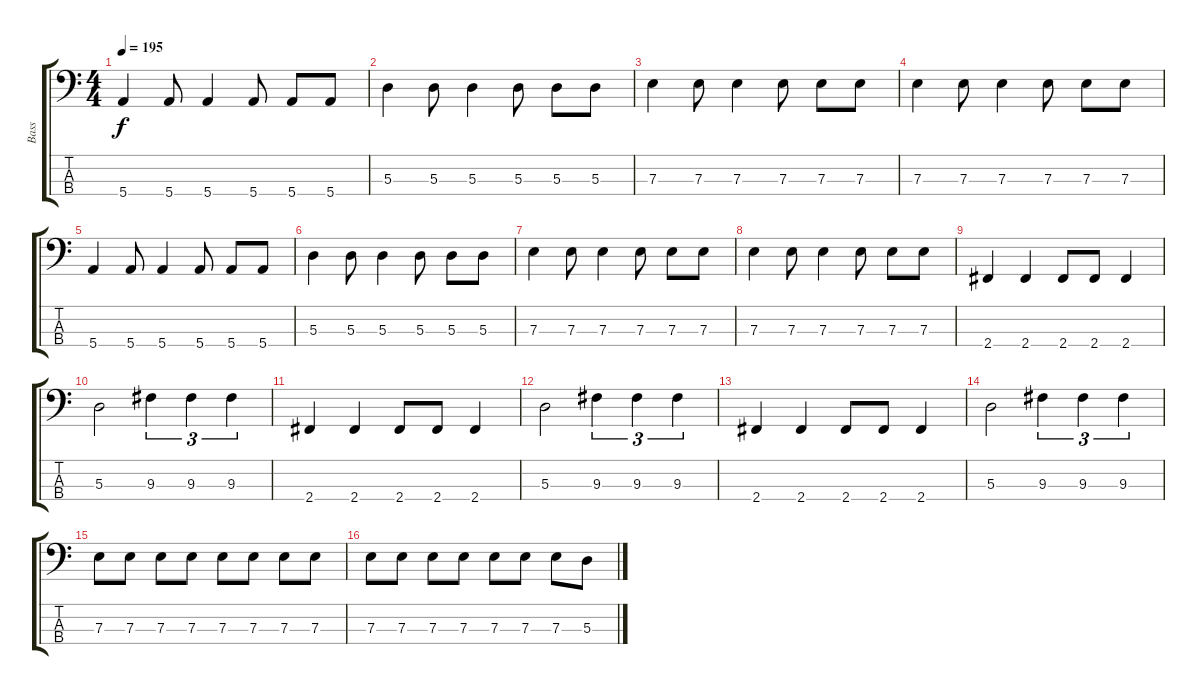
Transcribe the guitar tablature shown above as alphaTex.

\track ("Bass" "Bass") {instrument electricbassfinger}
\staff {score tabs}
\tuning (G2 D2 A1 E1) {hide}
\ts (4 4)
\tempo 195
\clef f4
\ks c
5.4.4{dy f} 5.4.8 5.4.4 5.4.8 5.4.8 5.4.8 |
5.3.4 5.3.8 5.3.4 5.3.8 5.3.8 5.3.8 |
7.3.4 7.3.8 7.3.4 7.3.8 7.3.8 7.3.8 |
7.3.4 7.3.8 7.3.4 7.3.8 7.3.8 7.3.8 |
5.4.4 5.4.8 5.4.4 5.4.8 5.4.8 5.4.8 |
5.3.4 5.3.8 5.3.4 5.3.8 5.3.8 5.3.8 |
7.3.4 7.3.8 7.3.4 7.3.8 7.3.8 7.3.8 |
7.3.4 7.3.8 7.3.4 7.3.8 7.3.8 7.3.8 |
2.4.4 2.4.4 2.4.8 2.4.8 2.4.4 |
5.3.2 9.3.4{tu (3 2)} 9.3.4{tu (3 2)} 9.3.4{tu (3 2)} |
2.4.4 2.4.4 2.4.8 2.4.8 2.4.4 |
5.3.2 9.3.4{tu (3 2)} 9.3.4{tu (3 2)} 9.3.4{tu (3 2)} |
2.4.4 2.4.4 2.4.8 2.4.8 2.4.4 |
5.3.2 9.3.4{tu (3 2)} 9.3.4{tu (3 2)} 9.3.4{tu (3 2)} |
7.3.8 7.3.8 7.3.8 7.3.8 7.3.8 7.3.8 7.3.8 7.3.8 |
7.3.8 7.3.8 7.3.8 7.3.8 7.3.8 7.3.8 7.3.8 5.3.8
